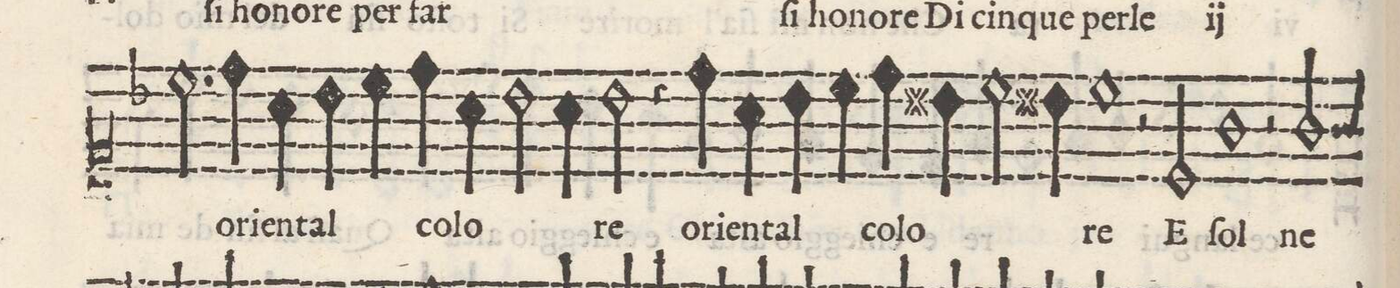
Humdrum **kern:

**kern	**text
*I"CANTO	*
*clefC1	*
*k[b-]	*
*met(c)	*
*M2/1	*
2.cc\	per-
4dd\	-le
*	*Xij
=27-	=27-
4a\	o-
4b-\	-rien-
4cc\	-tal
4dd\	co-
4a\	-lo-
2b-\	.
4a\	.
=28-	=28-
2b-\	-re
4r	.
4dd\	o-
4a\	-ri-
4b-\	-en-
4cc\	-tal
4dd\	co-
=29-	=29-
4bn\	-lo-
2cc\	.
4b\	.
1cc	re
=30-	=30-
2r	.
2c/	E
1g	ſol
=31-	=31-
2r	.
2g/	ne
*custos:g	*
*-	*-
